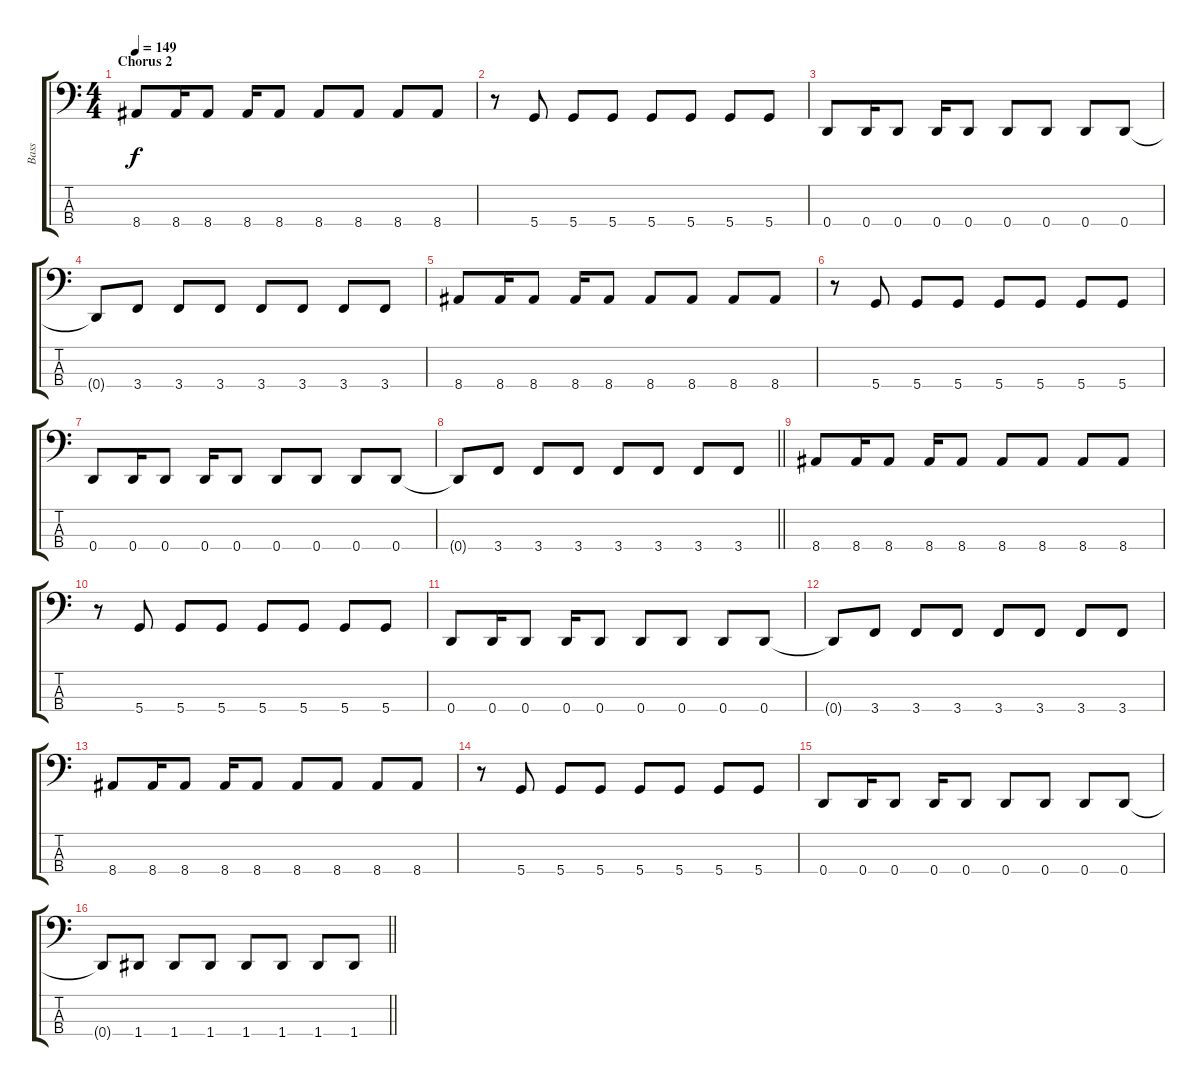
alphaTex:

\track ("Bass" "Bass") {instrument electricbassfinger}
\staff {score tabs}
\tuning (G2 D2 A1 D1) {hide}
\ts (4 4)
\section ("" "Chorus 2")
\tempo 149
\clef f4
\ks c
8.4.8{dy f} 8.4.16 8.4.8 8.4.16 8.4.8 8.4.8 8.4.8 8.4.8 8.4.8 |
r.8 5.4.8 5.4.8 5.4.8 5.4.8 5.4.8 5.4.8 5.4.8 |
0.4.8 0.4.16 0.4.8 0.4.16 0.4.8 0.4.8 0.4.8 0.4.8 0.4.8 |
0.4{t}.8 3.4.8 3.4.8 3.4.8 3.4.8 3.4.8 3.4.8 3.4.8 |
8.4.8 8.4.16 8.4.8 8.4.16 8.4.8 8.4.8 8.4.8 8.4.8 8.4.8 |
r.8 5.4.8 5.4.8 5.4.8 5.4.8 5.4.8 5.4.8 5.4.8 |
0.4.8 0.4.16 0.4.8 0.4.16 0.4.8 0.4.8 0.4.8 0.4.8 0.4.8 |
\barLineRight lightlight
0.4{t}.8 3.4.8 3.4.8 3.4.8 3.4.8 3.4.8 3.4.8 3.4.8 |
8.4.8 8.4.16 8.4.8 8.4.16 8.4.8 8.4.8 8.4.8 8.4.8 8.4.8 |
r.8 5.4.8 5.4.8 5.4.8 5.4.8 5.4.8 5.4.8 5.4.8 |
0.4.8 0.4.16 0.4.8 0.4.16 0.4.8 0.4.8 0.4.8 0.4.8 0.4.8 |
0.4{t}.8 3.4.8 3.4.8 3.4.8 3.4.8 3.4.8 3.4.8 3.4.8 |
8.4.8 8.4.16 8.4.8 8.4.16 8.4.8 8.4.8 8.4.8 8.4.8 8.4.8 |
r.8 5.4.8 5.4.8 5.4.8 5.4.8 5.4.8 5.4.8 5.4.8 |
0.4.8 0.4.16 0.4.8 0.4.16 0.4.8 0.4.8 0.4.8 0.4.8 0.4.8 |
\barLineRight lightlight
0.4{t}.8 1.4.8 1.4.8 1.4.8 1.4.8 1.4.8 1.4.8 1.4.8
